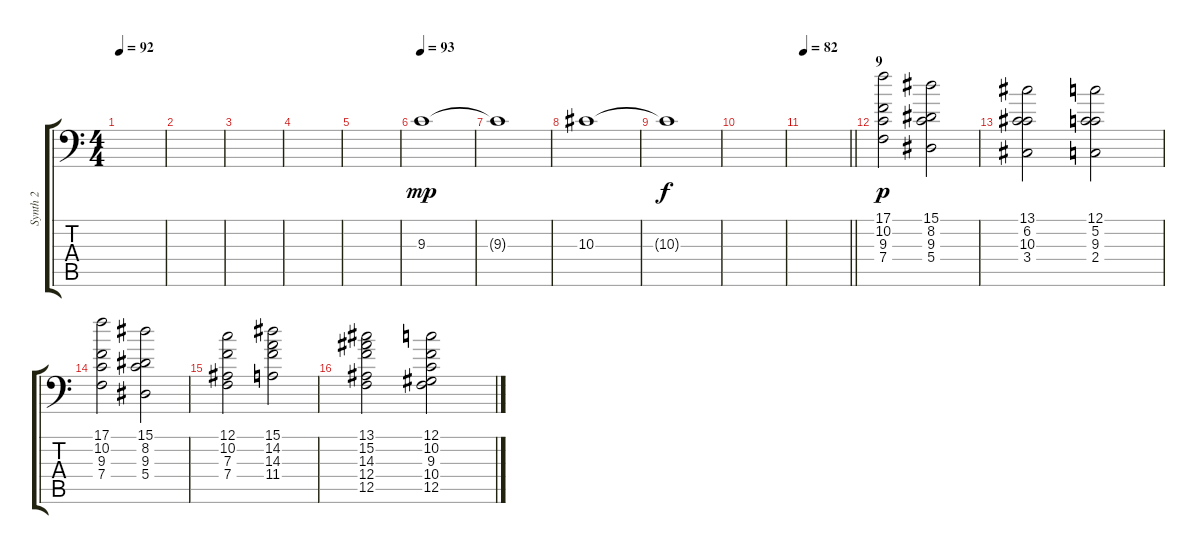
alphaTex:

\track ("Synth 2" "Synth 2") {instrument stringensemble2}
\staff {score tabs}
\tuning (C4 G3 Eb3 Bb2 F2 Bb1) {hide}
\ts (4 4)
\tempo 92
\clef f4
\ks c
|
|
|
|
|
\tempo 93
9.3.1{dy mp} |
9.3{t}.1 |
10.3.1 |
10.3{t}.1{dy f} |
|
\tempo 82
\barLineRight lightlight
|
\section ("" "9")
(17.1 10.2 9.3 7.4).2{dy p} (15.1 8.2 9.3 5.4).2 |
(13.1 6.2 10.3 3.4).2 (12.1 5.2 9.3 2.4).2 |
(17.1 10.2 9.3 7.4).2 (15.1 8.2 9.3 5.4).2 |
(12.1 10.2 7.3 7.4).2 (15.1 14.2 14.3 11.4).2 |
(13.1 15.2 14.3 12.4 12.5).2 (12.1 10.2 9.3 10.4 12.5).2
